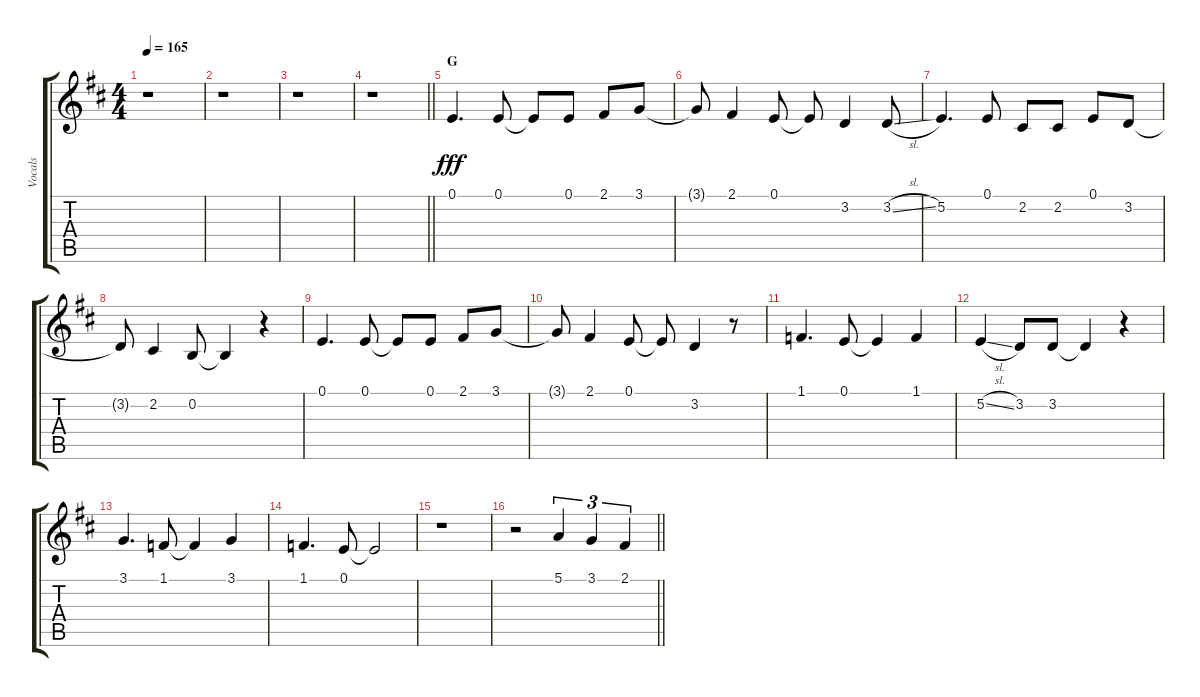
\track ("Vocals" "Vocals") {instrument voiceoohs}
\staff {score tabs}
\tuning (E4 B3 G3 D3 A2 E2) {hide}
\ts (4 4)
\tempo 165
\clef g2
\ks d
r.1{dy fff} |
r.1 |
r.1 |
\barLineRight lightlight
r.1 |
\section ("" "G")
0.1.4{d} 0.1.8 0.1{t}.8 0.1.8 2.1.8 3.1.8 |
3.1{t}.8 2.1.4 0.1.8 0.1{t}.8 3.2.4 3.2{sl}.8 |
5.2.4{d} 0.1.8 2.2.8 2.2.8 0.1.8 3.2.8 |
3.2{t}.8 2.2.4 0.2.8 0.2{t}.4 r.4 |
0.1.4{d} 0.1.8 0.1{t}.8 0.1.8 2.1.8 3.1.8 |
3.1{t}.8 2.1.4 0.1.8 0.1{t}.8 3.2.4 r.8 |
1.1.4{d} 0.1.8 0.1{t}.4 1.1.4 |
5.2{sl}.4 3.2.8 3.2.8 3.2{t}.4 r.4 |
3.1.4{d} 1.1.8 1.1{t}.4 3.1.4 |
1.1.4{d} 0.1.8 0.1{t}.2 |
r.1 |
\barLineRight lightlight
r.2 5.1.4{tu (3 2)} 3.1.4{tu (3 2)} 2.1.4{tu (3 2)}
